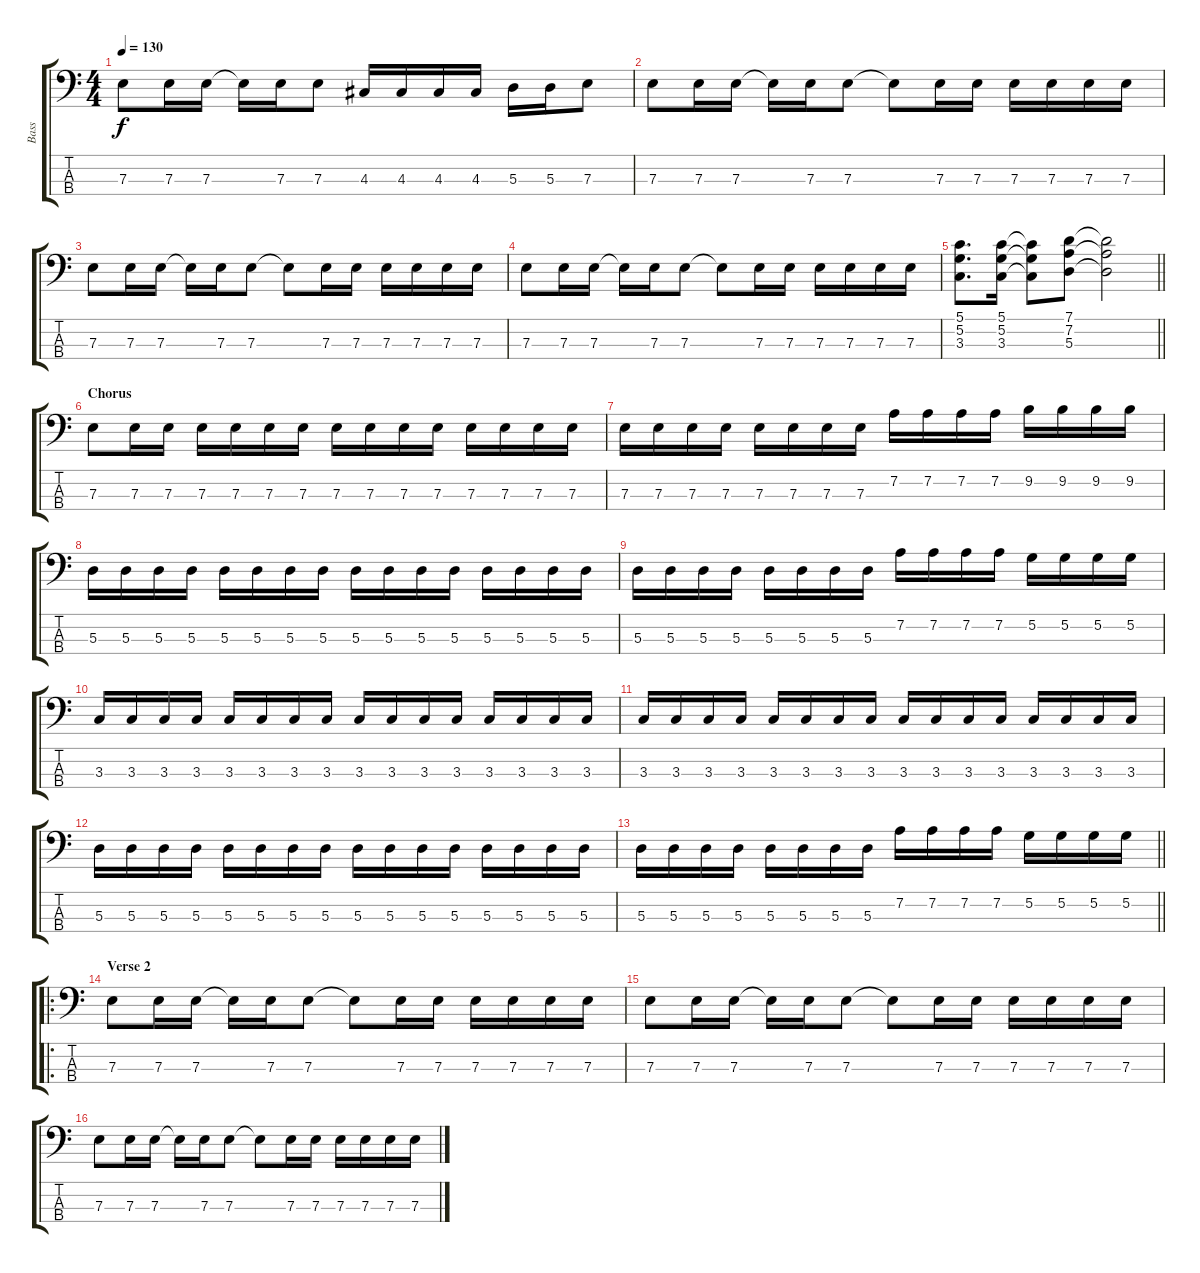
\track ("Bass" "Bass") {instrument electricbassfinger}
\staff {score tabs}
\tuning (G2 D2 A1 E1) {hide}
\ts (4 4)
\tempo 130
\clef f4
\ks c
7.3.8{dy f} 7.3.16 7.3.16 7.3{t}.16 7.3.16 7.3.8 4.3.16 4.3.16 4.3.16 4.3.16 5.3.16 5.3.16 7.3.8 |
7.3.8 7.3.16 7.3.16 7.3{t}.16 7.3.16 7.3.8 7.3{t}.8 7.3.16 7.3.16 7.3.16 7.3.16 7.3.16 7.3.16 |
7.3.8 7.3.16 7.3.16 7.3{t}.16 7.3.16 7.3.8 7.3{t}.8 7.3.16 7.3.16 7.3.16 7.3.16 7.3.16 7.3.16 |
7.3.8 7.3.16 7.3.16 7.3{t}.16 7.3.16 7.3.8 7.3{t}.8 7.3.16 7.3.16 7.3.16 7.3.16 7.3.16 7.3.16 |
\barLineRight lightlight
(5.1 5.2 3.3).8{d} (5.1 5.2 3.3).16 (5.1{t} 5.2{t} 3.3{t}).8 (7.1 7.2 5.3).8 (7.1{t} 7.2{t} 5.3{t}).2 |
\section ("" "Chorus")
7.3.8 7.3.16 7.3.16 7.3.16 7.3.16 7.3.16 7.3.16 7.3.16 7.3.16 7.3.16 7.3.16 7.3.16 7.3.16 7.3.16 7.3.16 |
7.3.16 7.3.16 7.3.16 7.3.16 7.3.16 7.3.16 7.3.16 7.3.16 7.2.16 7.2.16 7.2.16 7.2.16 9.2.16 9.2.16 9.2.16 9.2.16 |
5.3.16 5.3.16 5.3.16 5.3.16 5.3.16 5.3.16 5.3.16 5.3.16 5.3.16 5.3.16 5.3.16 5.3.16 5.3.16 5.3.16 5.3.16 5.3.16 |
5.3.16 5.3.16 5.3.16 5.3.16 5.3.16 5.3.16 5.3.16 5.3.16 7.2.16 7.2.16 7.2.16 7.2.16 5.2.16 5.2.16 5.2.16 5.2.16 |
3.3.16 3.3.16 3.3.16 3.3.16 3.3.16 3.3.16 3.3.16 3.3.16 3.3.16 3.3.16 3.3.16 3.3.16 3.3.16 3.3.16 3.3.16 3.3.16 |
3.3.16 3.3.16 3.3.16 3.3.16 3.3.16 3.3.16 3.3.16 3.3.16 3.3.16 3.3.16 3.3.16 3.3.16 3.3.16 3.3.16 3.3.16 3.3.16 |
5.3.16 5.3.16 5.3.16 5.3.16 5.3.16 5.3.16 5.3.16 5.3.16 5.3.16 5.3.16 5.3.16 5.3.16 5.3.16 5.3.16 5.3.16 5.3.16 |
\barLineRight lightlight
5.3.16 5.3.16 5.3.16 5.3.16 5.3.16 5.3.16 5.3.16 5.3.16 7.2.16 7.2.16 7.2.16 7.2.16 5.2.16 5.2.16 5.2.16 5.2.16 |
\ro
\section ("" "Verse 2")
7.3.8 7.3.16 7.3.16 7.3{t}.16 7.3.16 7.3.8 7.3{t}.8 7.3.16 7.3.16 7.3.16 7.3.16 7.3.16 7.3.16 |
7.3.8 7.3.16 7.3.16 7.3{t}.16 7.3.16 7.3.8 7.3{t}.8 7.3.16 7.3.16 7.3.16 7.3.16 7.3.16 7.3.16 |
7.3.8 7.3.16 7.3.16 7.3{t}.16 7.3.16 7.3.8 7.3{t}.8 7.3.16 7.3.16 7.3.16 7.3.16 7.3.16 7.3.16
